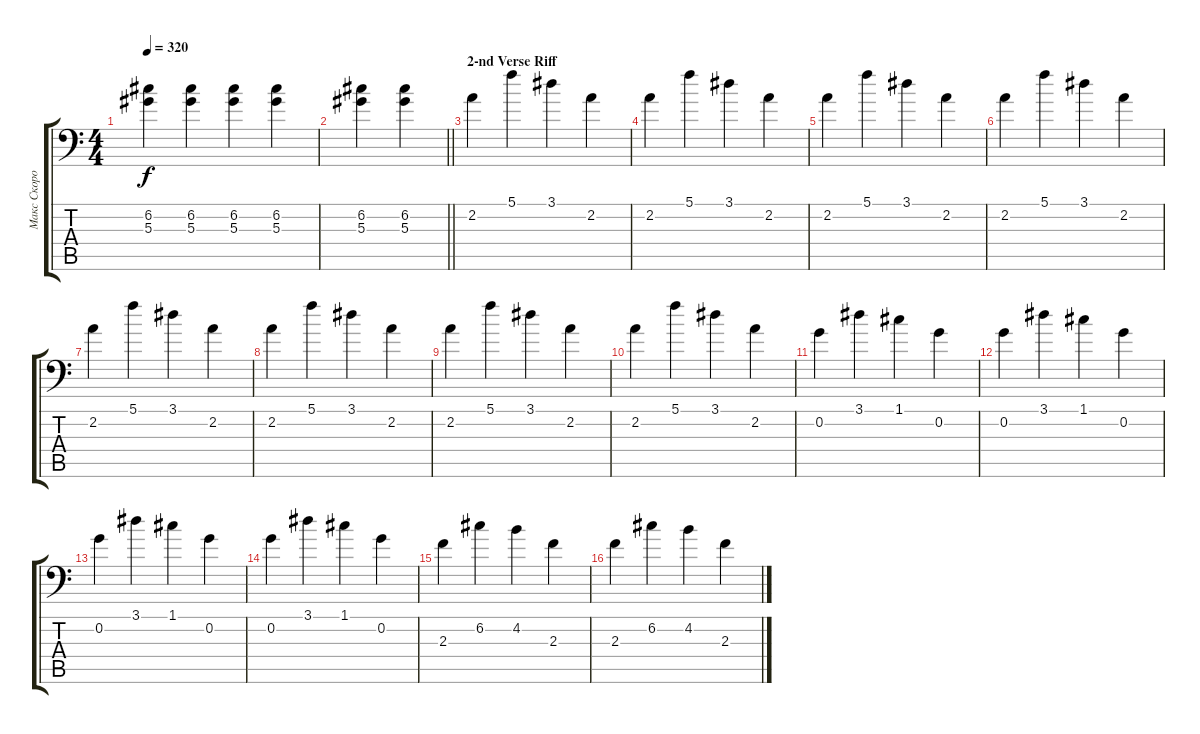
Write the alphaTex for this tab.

\track ("Макс Скоробогатов-Вторая Гитара" "Макс Скоро") {instrument distortionguitar}
\staff {score tabs}
\tuning (C4 G3 Eb3 Bb2 F2 Bb1) {hide}
\ts (4 4)
\tempo 320
\clef f4
\ks c
(6.2 5.3).4{dy f} (6.2 5.3).4 (6.2 5.3).4 (6.2 5.3).4 |
\barLineRight lightlight
(6.2 5.3).4 (6.2 5.3).4 |
\section ("" "2-nd Verse Riff")
2.2.4 5.1.4 3.1.4 2.2.4 |
2.2.4 5.1.4 3.1.4 2.2.4 |
2.2.4 5.1.4 3.1.4 2.2.4 |
2.2.4 5.1.4 3.1.4 2.2.4 |
2.2.4 5.1.4 3.1.4 2.2.4 |
2.2.4 5.1.4 3.1.4 2.2.4 |
2.2.4 5.1.4 3.1.4 2.2.4 |
2.2.4 5.1.4 3.1.4 2.2.4 |
0.2.4 3.1.4 1.1.4 0.2.4 |
0.2.4 3.1.4 1.1.4 0.2.4 |
0.2.4 3.1.4 1.1.4 0.2.4 |
0.2.4 3.1.4 1.1.4 0.2.4 |
2.3.4 6.2.4 4.2.4 2.3.4 |
2.3.4 6.2.4 4.2.4 2.3.4
